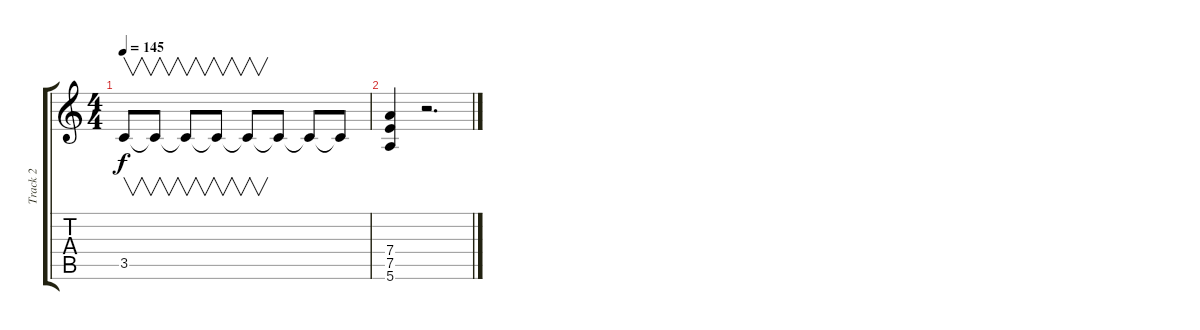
\track ("Track 2" "Track 2") {instrument overdrivenguitar}
\staff {score tabs}
\tuning (E4 B3 G3 D3 A2 E2) {hide}
\ts (4 4)
\tempo 145
\clef g2
\ks c
3.5{t}.8{v dy f} 3.5{t}.8{v} 3.5{t}.8{v} 3.5{t}.8{v} 3.5{t}.8{v} 3.5{t}.8 3.5{t}.8 3.5{t}.8 |
(7.4 7.5 5.6).4 r.2{d}
